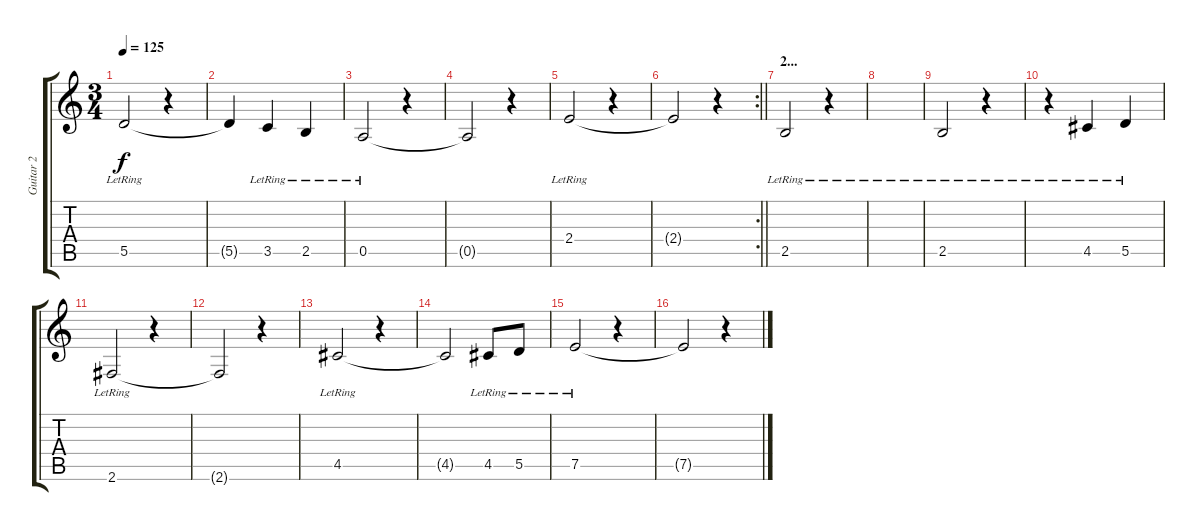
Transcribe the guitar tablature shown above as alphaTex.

\track ("Guitar 2" "Guitar 2") {instrument acousticguitarnylon}
\staff {score tabs}
\tuning (E4 B3 G3 D3 A2 E2) {hide}
\ts (3 4)
\tempo 125
\clef g2
\ks c
5.5{lr}.2{dy f} r.4 |
5.5{t}.4 3.5{lr}.4 2.5{lr}.4 |
0.5{lr}.2 r.4 |
0.5{t}.2 r.4 |
2.4{lr}.2 r.4 |
\rc 2
\barLineRight lightlight
2.4{t}.2 r.4 |
\section ("" "2...")
2.5{lr}.2 r.4 |
|
2.5{lr}.2 r.4 |
r.4 4.5{lr}.4 5.5{lr}.4 |
2.6{lr}.2 r.4 |
2.6{t}.2 r.4 |
4.5{lr}.2 r.4 |
4.5{t}.2 4.5{lr}.8 5.5{lr}.8 |
7.5{lr}.2 r.4 |
7.5{t}.2 r.4
